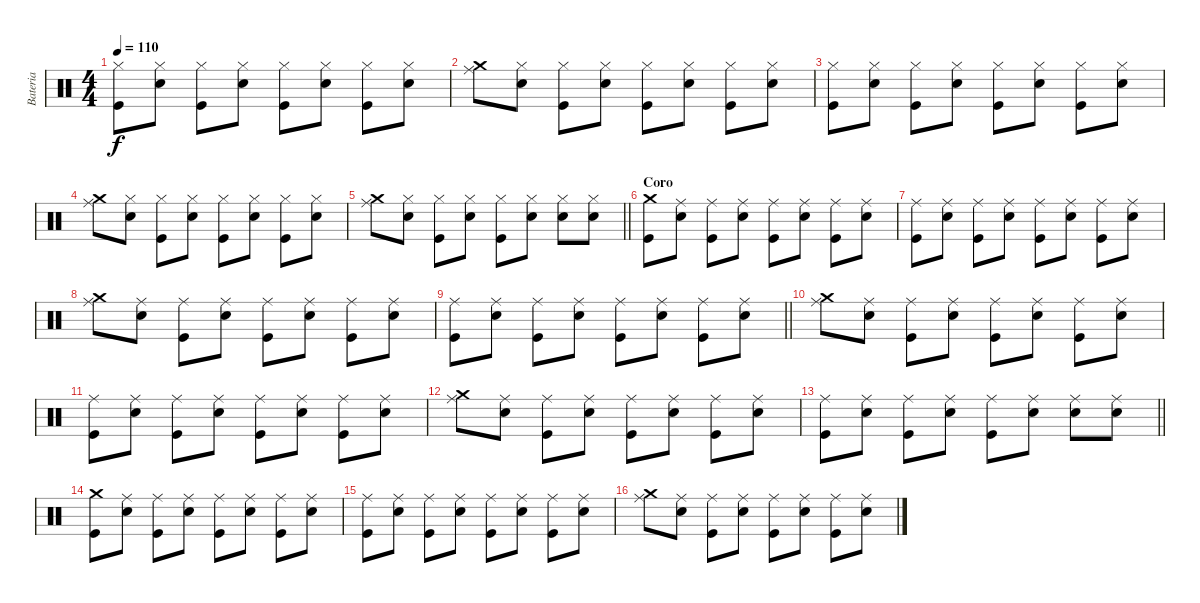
\track ("Bateria" "Bateria") {instrument percussion}
\staff {score}
\articulation defaults
\ts (4 4)
\tempo 110
\clef neutral
\ks c
("Kick (hit)" "Hi-Hat (closed)").8{dy f} ("Electric Snare (hit)" "Hi-Hat (closed)").8 ("Kick (hit)" "Hi-Hat (closed)").8 ("Electric Snare (hit)" "Hi-Hat (closed)").8 ("Kick (hit)" "Hi-Hat (closed)").8 ("Electric Snare (hit)" "Hi-Hat (closed)").8 ("Kick (hit)" "Hi-Hat (closed)").8 ("Electric Snare (hit)" "Hi-Hat (closed)").8 |
("Crash medium (hit)" "Ride (middle)").8 ("Electric Snare (hit)" "Hi-Hat (closed)").8 ("Kick (hit)" "Hi-Hat (closed)").8 ("Electric Snare (hit)" "Hi-Hat (closed)").8 ("Kick (hit)" "Hi-Hat (closed)").8 ("Electric Snare (hit)" "Hi-Hat (closed)").8 ("Kick (hit)" "Hi-Hat (closed)").8 ("Electric Snare (hit)" "Hi-Hat (closed)").8 |
("Kick (hit)" "Hi-Hat (closed)").8 ("Electric Snare (hit)" "Hi-Hat (closed)").8 ("Kick (hit)" "Hi-Hat (closed)").8 ("Electric Snare (hit)" "Hi-Hat (closed)").8 ("Kick (hit)" "Hi-Hat (closed)").8 ("Electric Snare (hit)" "Hi-Hat (closed)").8 ("Kick (hit)" "Hi-Hat (closed)").8 ("Electric Snare (hit)" "Hi-Hat (closed)").8 |
("Crash medium (hit)" "Ride (middle)").8 ("Electric Snare (hit)" "Hi-Hat (closed)").8 ("Kick (hit)" "Hi-Hat (closed)").8 ("Electric Snare (hit)" "Hi-Hat (closed)").8 ("Kick (hit)" "Hi-Hat (closed)").8 ("Electric Snare (hit)" "Hi-Hat (closed)").8 ("Kick (hit)" "Hi-Hat (closed)").8 ("Electric Snare (hit)" "Hi-Hat (closed)").8 |
\barLineRight lightlight
("Crash medium (hit)" "Ride (middle)").8 ("Electric Snare (hit)" "Hi-Hat (closed)").8 ("Kick (hit)" "Hi-Hat (closed)").8 ("Electric Snare (hit)" "Hi-Hat (closed)").8 ("Kick (hit)" "Hi-Hat (closed)").8 ("Electric Snare (hit)" "Hi-Hat (closed)").8 ("Electric Snare (hit)" "Hi-Hat (closed)").8 ("Electric Snare (hit)" "Hi-Hat (closed)").8 |
\section ("" "Coro")
("Kick (hit)" "Crash medium (hit)").8 ("Electric Snare (hit)" "Ride (middle)").8 ("Kick (hit)" "Ride (middle)").8 ("Electric Snare (hit)" "Ride (middle)").8 ("Kick (hit)" "Ride (middle)").8 ("Electric Snare (hit)" "Ride (middle)").8 ("Kick (hit)" "Ride (middle)").8 ("Electric Snare (hit)" "Ride (middle)").8 |
("Kick (hit)" "Ride (middle)").8 ("Electric Snare (hit)" "Ride (middle)").8 ("Kick (hit)" "Ride (middle)").8 ("Electric Snare (hit)" "Ride (middle)").8 ("Kick (hit)" "Ride (middle)").8 ("Electric Snare (hit)" "Ride (middle)").8 ("Kick (hit)" "Ride (middle)").8 ("Electric Snare (hit)" "Ride (middle)").8 |
("Crash medium (hit)" "Ride (middle)").8 ("Electric Snare (hit)" "Ride (middle)").8 ("Kick (hit)" "Ride (middle)").8 ("Electric Snare (hit)" "Ride (middle)").8 ("Kick (hit)" "Ride (middle)").8 ("Electric Snare (hit)" "Ride (middle)").8 ("Kick (hit)" "Ride (middle)").8 ("Electric Snare (hit)" "Ride (middle)").8 |
\barLineRight lightlight
("Kick (hit)" "Ride (middle)").8 ("Electric Snare (hit)" "Ride (middle)").8 ("Kick (hit)" "Ride (middle)").8 ("Electric Snare (hit)" "Ride (middle)").8 ("Kick (hit)" "Ride (middle)").8 ("Electric Snare (hit)" "Ride (middle)").8 ("Kick (hit)" "Ride (middle)").8 ("Electric Snare (hit)" "Ride (middle)").8 |
\section ("" "")
("Crash medium (hit)" "Ride (middle)").8 ("Electric Snare (hit)" "Ride (middle)").8 ("Kick (hit)" "Ride (middle)").8 ("Electric Snare (hit)" "Ride (middle)").8 ("Kick (hit)" "Ride (middle)").8 ("Electric Snare (hit)" "Ride (middle)").8 ("Kick (hit)" "Ride (middle)").8 ("Electric Snare (hit)" "Ride (middle)").8 |
("Kick (hit)" "Ride (middle)").8 ("Electric Snare (hit)" "Ride (middle)").8 ("Kick (hit)" "Ride (middle)").8 ("Electric Snare (hit)" "Ride (middle)").8 ("Kick (hit)" "Ride (middle)").8 ("Electric Snare (hit)" "Ride (middle)").8 ("Kick (hit)" "Ride (middle)").8 ("Electric Snare (hit)" "Ride (middle)").8 |
("Crash medium (hit)" "Ride (middle)").8 ("Electric Snare (hit)" "Ride (middle)").8 ("Kick (hit)" "Ride (middle)").8 ("Electric Snare (hit)" "Ride (middle)").8 ("Kick (hit)" "Ride (middle)").8 ("Electric Snare (hit)" "Ride (middle)").8 ("Kick (hit)" "Ride (middle)").8 ("Electric Snare (hit)" "Ride (middle)").8 |
\barLineRight lightlight
("Kick (hit)" "Ride (middle)").8 ("Electric Snare (hit)" "Ride (middle)").8 ("Kick (hit)" "Ride (middle)").8 ("Electric Snare (hit)" "Ride (middle)").8 ("Kick (hit)" "Ride (middle)").8 ("Electric Snare (hit)" "Ride (middle)").8 ("Electric Snare (hit)" "Ride (middle)").8 ("Electric Snare (hit)" "Ride (middle)").8 |
\section ("" "")
("Kick (hit)" "Crash medium (hit)").8 ("Electric Snare (hit)" "Ride (middle)").8 ("Kick (hit)" "Ride (middle)").8 ("Electric Snare (hit)" "Ride (middle)").8 ("Kick (hit)" "Ride (middle)").8 ("Electric Snare (hit)" "Ride (middle)").8 ("Kick (hit)" "Ride (middle)").8 ("Electric Snare (hit)" "Ride (middle)").8 |
("Kick (hit)" "Ride (middle)").8 ("Electric Snare (hit)" "Ride (middle)").8 ("Kick (hit)" "Ride (middle)").8 ("Electric Snare (hit)" "Ride (middle)").8 ("Kick (hit)" "Ride (middle)").8 ("Electric Snare (hit)" "Ride (middle)").8 ("Kick (hit)" "Ride (middle)").8 ("Electric Snare (hit)" "Ride (middle)").8 |
("Crash medium (hit)" "Ride (middle)").8 ("Electric Snare (hit)" "Ride (middle)").8 ("Kick (hit)" "Ride (middle)").8 ("Electric Snare (hit)" "Ride (middle)").8 ("Kick (hit)" "Ride (middle)").8 ("Electric Snare (hit)" "Ride (middle)").8 ("Kick (hit)" "Ride (middle)").8 ("Electric Snare (hit)" "Ride (middle)").8
